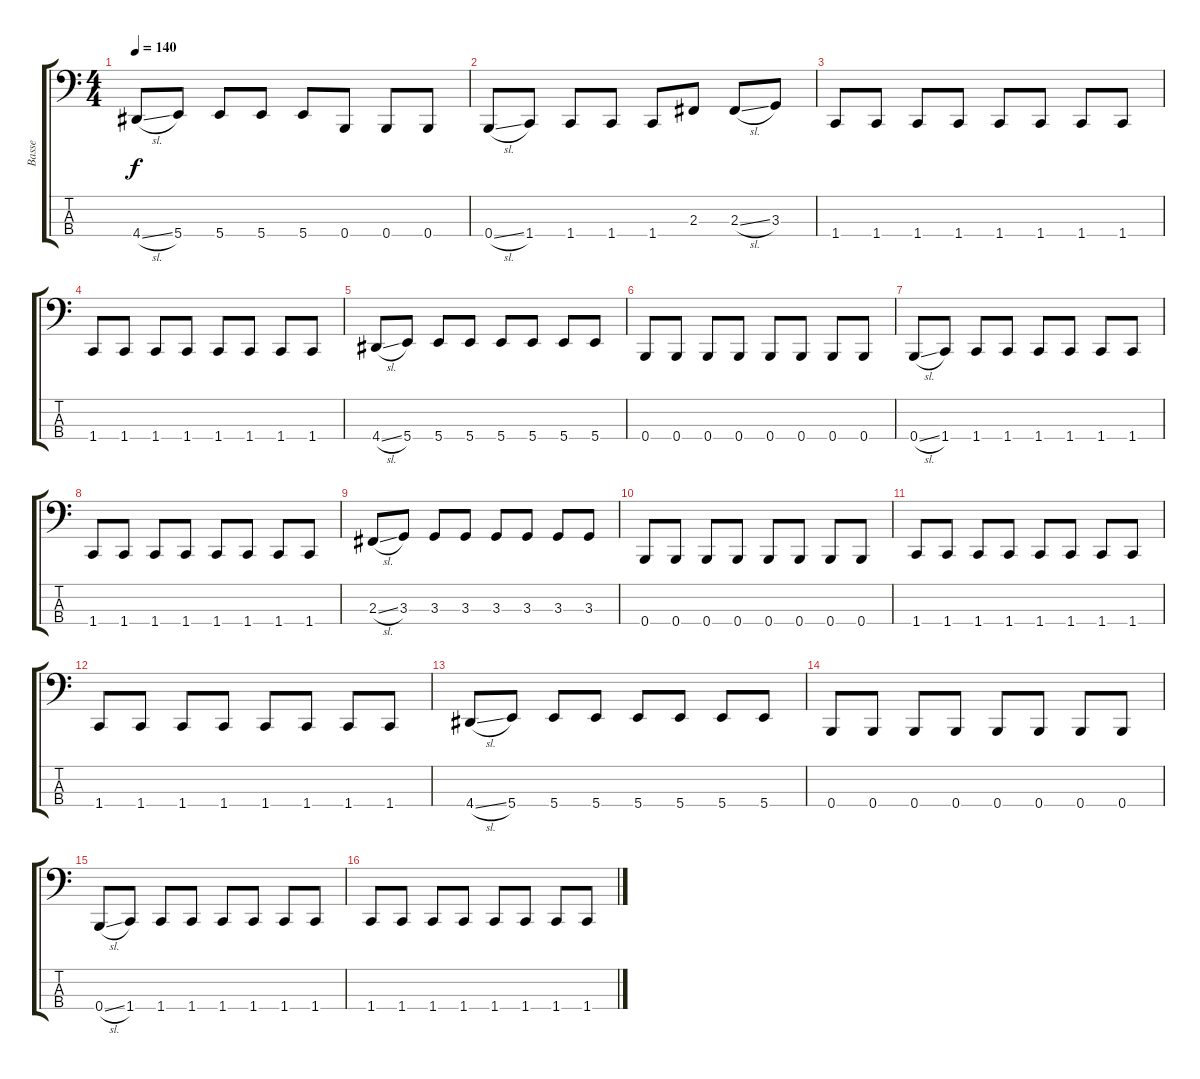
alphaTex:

\track ("Basse" "Basse") {instrument electricbasspick}
\staff {score tabs}
\tuning (D2 A1 E1 B0) {hide}
\ts (4 4)
\tempo 140
\clef f4
\ks c
4.4{sl}.8{dy f} 5.4.8 5.4.8 5.4.8 5.4.8 0.4.8 0.4.8 0.4.8 |
0.4{sl}.8 1.4.8 1.4.8 1.4.8 1.4.8 2.3.8 2.3{sl}.8 3.3.8 |
1.4.8 1.4.8 1.4.8 1.4.8 1.4.8 1.4.8 1.4.8 1.4.8 |
1.4.8 1.4.8 1.4.8 1.4.8 1.4.8 1.4.8 1.4.8 1.4.8 |
4.4{sl}.8 5.4.8 5.4.8 5.4.8 5.4.8 5.4.8 5.4.8 5.4.8 |
0.4.8 0.4.8 0.4.8 0.4.8 0.4.8 0.4.8 0.4.8 0.4.8 |
0.4{sl}.8 1.4.8 1.4.8 1.4.8 1.4.8 1.4.8 1.4.8 1.4.8 |
1.4.8 1.4.8 1.4.8 1.4.8 1.4.8 1.4.8 1.4.8 1.4.8 |
2.3{sl}.8 3.3.8 3.3.8 3.3.8 3.3.8 3.3.8 3.3.8 3.3.8 |
0.4.8 0.4.8 0.4.8 0.4.8 0.4.8 0.4.8 0.4.8 0.4.8 |
1.4.8 1.4.8 1.4.8 1.4.8 1.4.8 1.4.8 1.4.8 1.4.8 |
1.4.8 1.4.8 1.4.8 1.4.8 1.4.8 1.4.8 1.4.8 1.4.8 |
4.4{sl}.8 5.4.8 5.4.8 5.4.8 5.4.8 5.4.8 5.4.8 5.4.8 |
0.4.8 0.4.8 0.4.8 0.4.8 0.4.8 0.4.8 0.4.8 0.4.8 |
0.4{sl}.8 1.4.8 1.4.8 1.4.8 1.4.8 1.4.8 1.4.8 1.4.8 |
1.4.8 1.4.8 1.4.8 1.4.8 1.4.8 1.4.8 1.4.8 1.4.8
